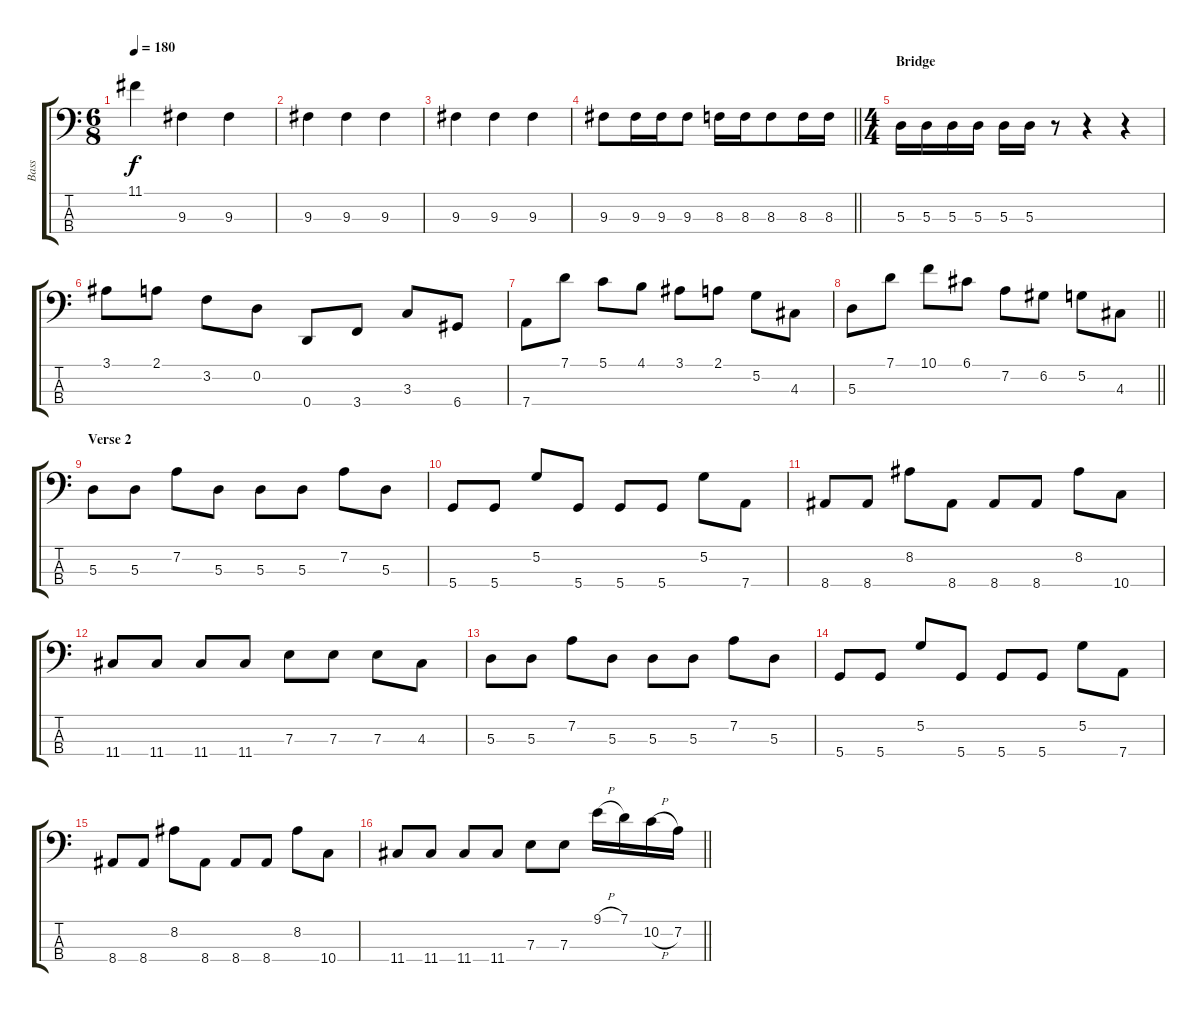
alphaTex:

\track ("Bass" "Bass") {instrument electricbasspick}
\staff {score tabs}
\tuning (G2 D2 A1 D1) {hide}
\ts (6 8)
\tempo 180
\clef f4
\ks c
11.1.4{dy f} 9.3.4 9.3.4 |
9.3.4 9.3.4 9.3.4 |
9.3.4 9.3.4 9.3.4 |
\barLineRight lightlight
9.3.8 9.3.16 9.3.16 9.3.8 8.3.16 8.3.16 8.3.8 8.3.16 8.3.16 |
\ts (4 4)
\section ("" "Bridge")
5.3.16 5.3.16 5.3.16 5.3.16 5.3.16 5.3.16 r.8 r.4 r.4 |
3.1.8 2.1.8 3.2.8 0.2.8 0.4.8 3.4.8 3.3.8 6.4.8 |
7.4.8 7.1.8 5.1.8 4.1.8 3.1.8 2.1.8 5.2.8 4.3.8 |
\barLineRight lightlight
5.3.8 7.1.8 10.1.8 6.1.8 7.2.8 6.2.8 5.2.8 4.3.8 |
\section ("" "Verse 2")
5.3.8 5.3.8 7.2.8 5.3.8 5.3.8 5.3.8 7.2.8 5.3.8 |
5.4.8 5.4.8 5.2.8 5.4.8 5.4.8 5.4.8 5.2.8 7.4.8 |
8.4.8 8.4.8 8.2.8 8.4.8 8.4.8 8.4.8 8.2.8 10.4.8 |
11.4.8 11.4.8 11.4.8 11.4.8 7.3.8 7.3.8 7.3.8 4.3.8 |
5.3.8 5.3.8 7.2.8 5.3.8 5.3.8 5.3.8 7.2.8 5.3.8 |
5.4.8 5.4.8 5.2.8 5.4.8 5.4.8 5.4.8 5.2.8 7.4.8 |
8.4.8 8.4.8 8.2.8 8.4.8 8.4.8 8.4.8 8.2.8 10.4.8 |
\barLineRight lightlight
11.4.8 11.4.8 11.4.8 11.4.8 7.3.8 7.3.8 9.1{h}.16 7.1.16 10.2{h}.16 7.2.16
